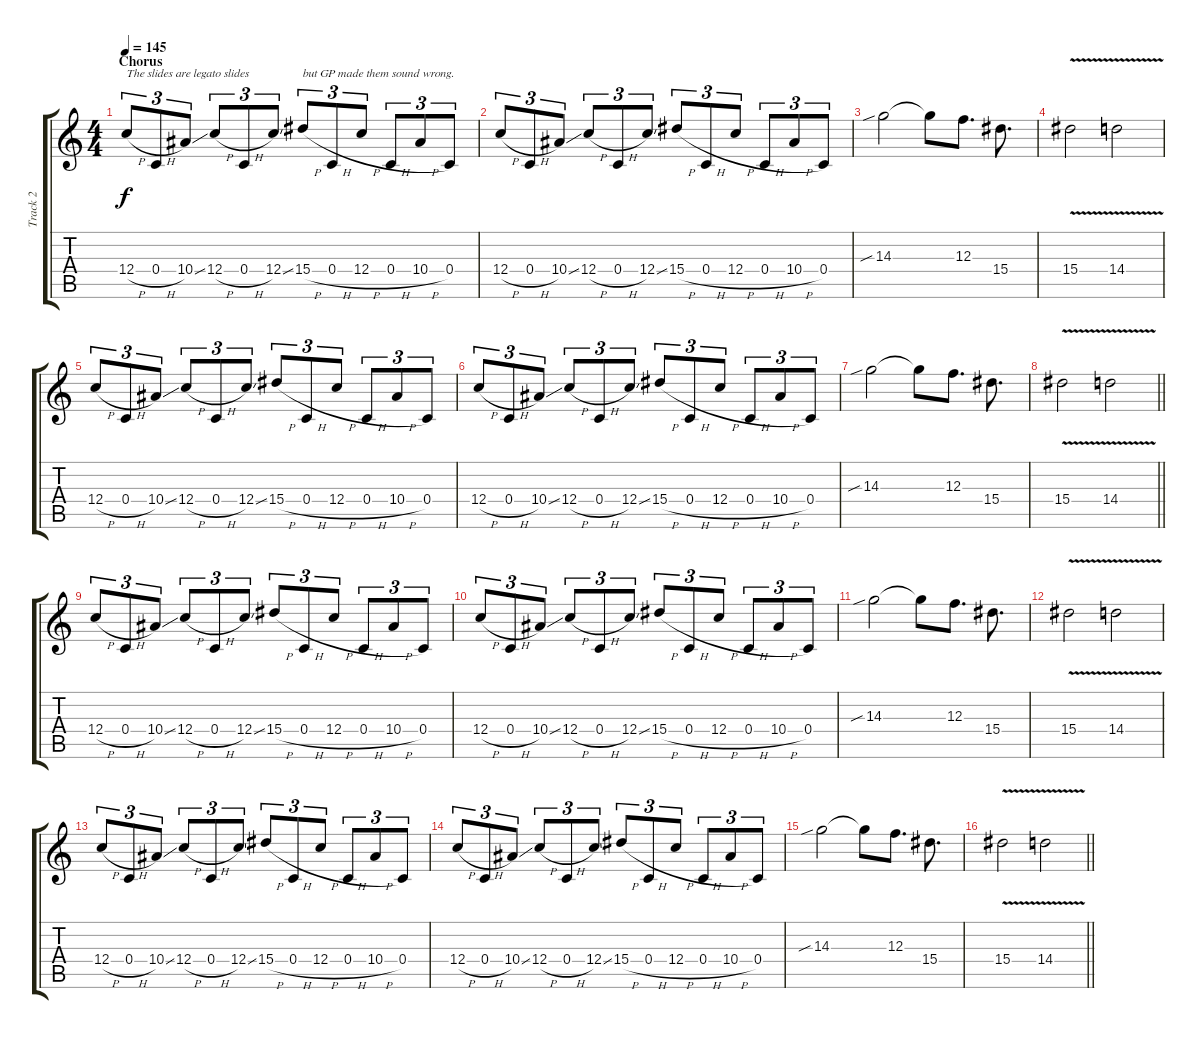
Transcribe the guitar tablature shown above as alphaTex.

\track ("Track 2" "Track 2") {instrument distortionguitar}
\staff {score tabs}
\tuning (D4 A3 F3 C3 G2 C2) {hide}
\ts (4 4)
\section ("" "Chorus")
\tempo 145
\clef g2
\ks c
12.4{h}.8{tu (3 2) txt "The slides are legato slides" dy f} 0.4{h}.8{tu (3 2)} 10.4{ss}.8{tu (3 2)} 12.4{h}.8{tu (3 2)} 0.4{h}.8{tu (3 2)} 12.4{ss}.8{tu (3 2)} 15.4{h}.8{tu (3 2) txt "but GP made them sound wrong."} 0.4{h}.8{tu (3 2)} 12.4{h}.8{tu (3 2)} 0.4{h}.8{tu (3 2)} 10.4{h}.8{tu (3 2)} 0.4.8{tu (3 2)} |
12.4{h}.8{tu (3 2)} 0.4{h}.8{tu (3 2)} 10.4{ss}.8{tu (3 2)} 12.4{h}.8{tu (3 2)} 0.4{h}.8{tu (3 2)} 12.4{ss}.8{tu (3 2)} 15.4{h}.8{tu (3 2)} 0.4{h}.8{tu (3 2)} 12.4{h}.8{tu (3 2)} 0.4{h}.8{tu (3 2)} 10.4{h}.8{tu (3 2)} 0.4.8{tu (3 2)} |
14.3{sib}.2 14.3{t}.8 12.3.8{d} 15.4.8{d} |
15.4{v}.2 14.4{v}.2 |
12.4{h}.8{tu (3 2)} 0.4{h}.8{tu (3 2)} 10.4{ss}.8{tu (3 2)} 12.4{h}.8{tu (3 2)} 0.4{h}.8{tu (3 2)} 12.4{ss}.8{tu (3 2)} 15.4{h}.8{tu (3 2)} 0.4{h}.8{tu (3 2)} 12.4{h}.8{tu (3 2)} 0.4{h}.8{tu (3 2)} 10.4{h}.8{tu (3 2)} 0.4.8{tu (3 2)} |
12.4{h}.8{tu (3 2)} 0.4{h}.8{tu (3 2)} 10.4{ss}.8{tu (3 2)} 12.4{h}.8{tu (3 2)} 0.4{h}.8{tu (3 2)} 12.4{ss}.8{tu (3 2)} 15.4{h}.8{tu (3 2)} 0.4{h}.8{tu (3 2)} 12.4{h}.8{tu (3 2)} 0.4{h}.8{tu (3 2)} 10.4{h}.8{tu (3 2)} 0.4.8{tu (3 2)} |
14.3{sib}.2 14.3{t}.8 12.3.8{d} 15.4.8{d} |
\barLineRight lightlight
15.4{v}.2 14.4{v}.2 |
12.4{h}.8{tu (3 2)} 0.4{h}.8{tu (3 2)} 10.4{ss}.8{tu (3 2)} 12.4{h}.8{tu (3 2)} 0.4{h}.8{tu (3 2)} 12.4{ss}.8{tu (3 2)} 15.4{h}.8{tu (3 2)} 0.4{h}.8{tu (3 2)} 12.4{h}.8{tu (3 2)} 0.4{h}.8{tu (3 2)} 10.4{h}.8{tu (3 2)} 0.4.8{tu (3 2)} |
12.4{h}.8{tu (3 2)} 0.4{h}.8{tu (3 2)} 10.4{ss}.8{tu (3 2)} 12.4{h}.8{tu (3 2)} 0.4{h}.8{tu (3 2)} 12.4{ss}.8{tu (3 2)} 15.4{h}.8{tu (3 2)} 0.4{h}.8{tu (3 2)} 12.4{h}.8{tu (3 2)} 0.4{h}.8{tu (3 2)} 10.4{h}.8{tu (3 2)} 0.4.8{tu (3 2)} |
14.3{sib}.2 14.3{t}.8 12.3.8{d} 15.4.8{d} |
15.4{v}.2 14.4{v}.2 |
12.4{h}.8{tu (3 2)} 0.4{h}.8{tu (3 2)} 10.4{ss}.8{tu (3 2)} 12.4{h}.8{tu (3 2)} 0.4{h}.8{tu (3 2)} 12.4{ss}.8{tu (3 2)} 15.4{h}.8{tu (3 2)} 0.4{h}.8{tu (3 2)} 12.4{h}.8{tu (3 2)} 0.4{h}.8{tu (3 2)} 10.4{h}.8{tu (3 2)} 0.4.8{tu (3 2)} |
12.4{h}.8{tu (3 2)} 0.4{h}.8{tu (3 2)} 10.4{ss}.8{tu (3 2)} 12.4{h}.8{tu (3 2)} 0.4{h}.8{tu (3 2)} 12.4{ss}.8{tu (3 2)} 15.4{h}.8{tu (3 2)} 0.4{h}.8{tu (3 2)} 12.4{h}.8{tu (3 2)} 0.4{h}.8{tu (3 2)} 10.4{h}.8{tu (3 2)} 0.4.8{tu (3 2)} |
14.3{sib}.2 14.3{t}.8 12.3.8{d} 15.4.8{d} |
\barLineRight lightlight
15.4{v}.2 14.4{v}.2
